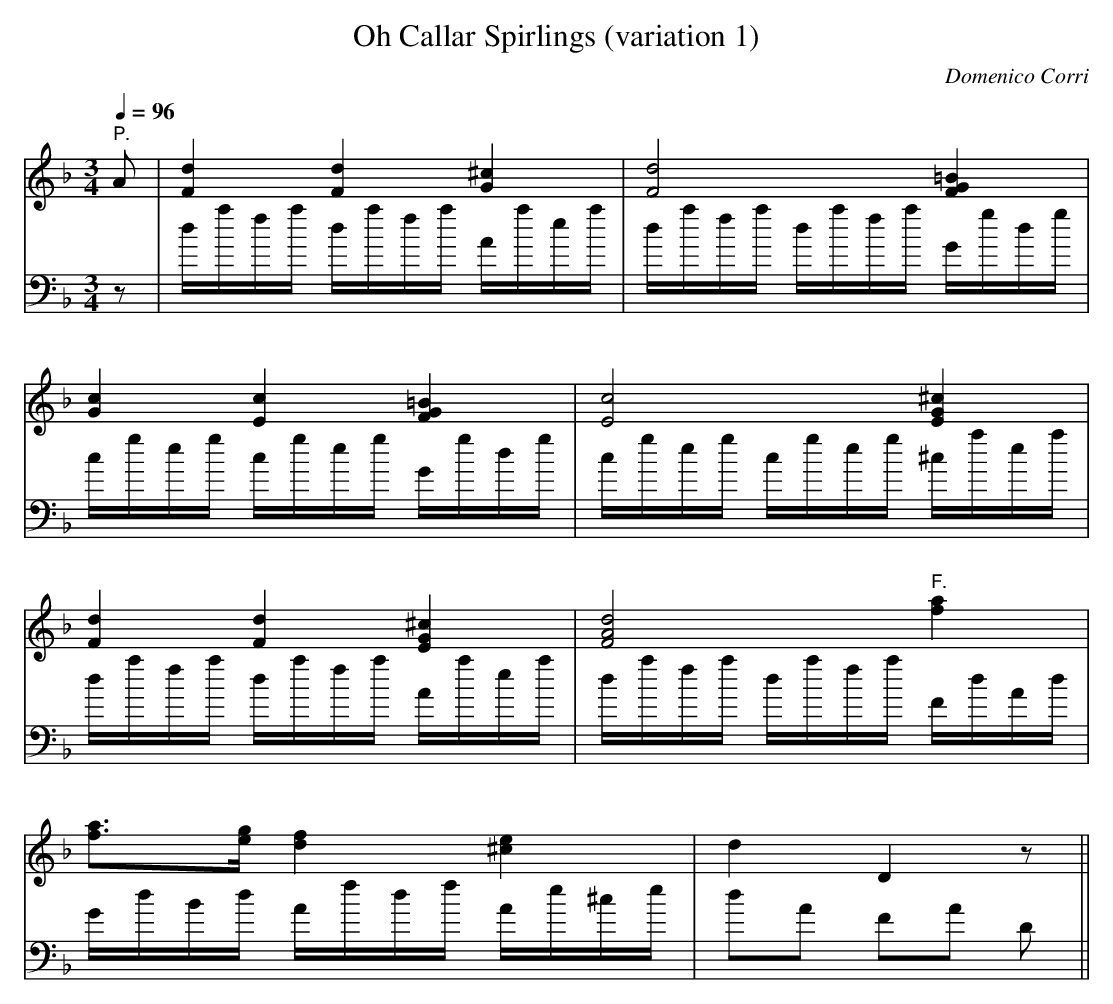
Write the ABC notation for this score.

X:1
T:Oh Callar Spirlings (variation 1)
C:Domenico Corri
V:1
V:2 bass transpose -24 middle = d
M:3/4
L:1/16
Q:1/4=96
K:D Minor
[V:1] "^P."A2|[d4F4]     [d4F4] [^c4G4]  |[d8F8]         [=B4G4F4]|
[V:2]      z2| dafa       dafa    Aaea   | dafa  dafa      Ggdg   |
[V:1]         [c4G4]     [c4E4] [=B4G4F4]|[c8E8]         [^c4G4E4]|
[V:2]          cgeg       cgeg    Ggdg   | cgeg  cgeg     ^caea   |
[V:1]         [d4F4]     [d4F4] [^c4G4E4]|[d8A8F8]   "^F."[a4f4]  |
[V:2]          dafa       dafa    Aaea   | dafa  dafa      FdAd   |
[V:1]         [a3f3][ge] [f4d4]  [e4^c4] | d4    D4        z2    ||
[V:2]          GdBd       Afdf    Ae^ce  | d2A2` F2A2      D2    ||
